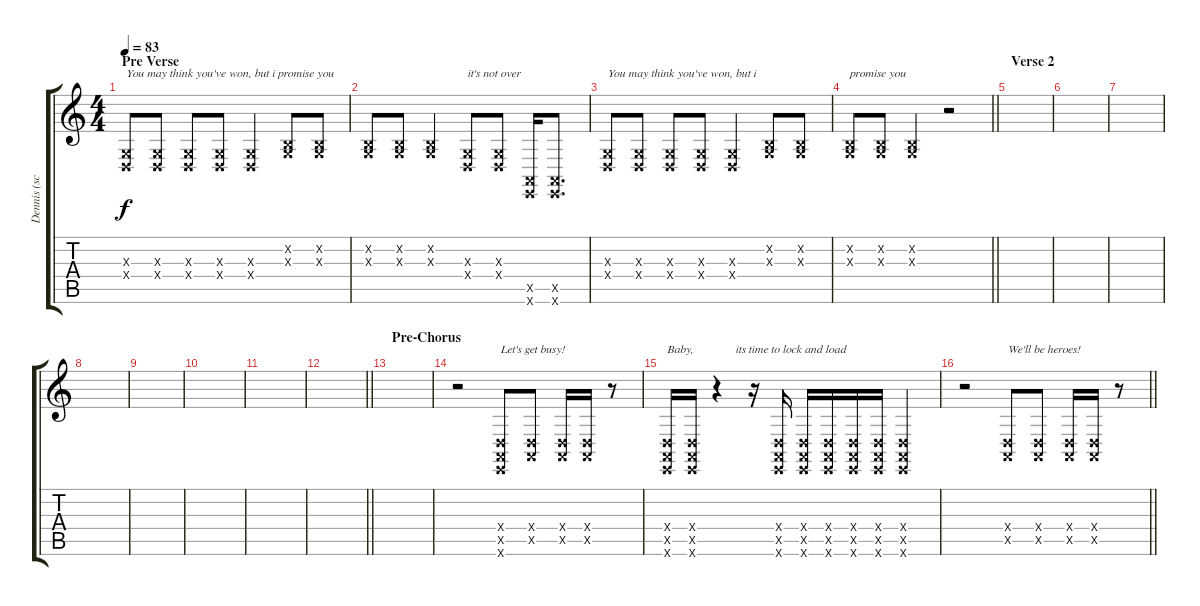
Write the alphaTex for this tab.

\track ("Dennis (screaming vocals)" "Dennis (sc") {instrument gunshot}
\staff {score tabs}
\tuning (E4 B3 G3 D3 A2 E2) {hide}
\ts (4 4)
\section ("" "Pre Verse")
\tempo 83
\clef g2
\ks c
(0.3{x} 0.4{x}).8{txt "You may think you've won, but i promise you " dy f} (0.3{x} 0.4{x}).8 (0.3{x} 0.4{x}).8 (0.3{x} 0.4{x}).8 (0.3{x} 0.4{x}).4 (0.2{x} 0.3{x}).8 (0.2{x} 0.3{x}).8 |
(0.2{x} 0.3{x}).8 (0.2{x} 0.3{x}).8 (0.2{x} 0.3{x}).4 (0.3{x} 0.4{x}).8{txt "it's not over"} (0.3{x} 0.4{x}).8 (0.5{x} 0.6{x}).16 (0.5{x} 0.6{x}).8{d} |
(0.3{x} 0.4{x}).8{txt "You may think you've won, but i "} (0.3{x} 0.4{x}).8 (0.3{x} 0.4{x}).8 (0.3{x} 0.4{x}).8 (0.3{x} 0.4{x}).4 (0.2{x} 0.3{x}).8 (0.2{x} 0.3{x}).8 |
\barLineRight lightlight
(0.2{x} 0.3{x}).8{txt "promise you"} (0.2{x} 0.3{x}).8 (0.2{x} 0.3{x}).4 r.2 |
\section ("" "Verse 2")
|
|
|
|
|
|
|
\barLineRight lightlight
|
\section ("" "Pre-Chorus")
|
r.2 (0.4{x} 0.5{x} 0.6{x}).8{txt "Let's get busy!"} (0.4{x} 0.5{x}).8 (0.4{x} 0.5{x}).16 (0.4{x} 0.5{x}).16 r.8 |
(0.4{x} 0.5{x} 0.6{x}).16{txt "Baby,              its time to lock and load"} (0.4{x} 0.5{x} 0.6{x}).16 r.4 r.16 (0.4{x} 0.5{x} 0.6{x}).16 (0.4{x} 0.5{x} 0.6{x}).16 (0.4{x} 0.5{x} 0.6{x}).16 (0.4{x} 0.5{x} 0.6{x}).16 (0.4{x} 0.5{x} 0.6{x}).16 (0.4{x} 0.5{x} 0.6{x}).4 |
\barLineRight lightlight
r.2 (0.4{x} 0.5{x}).8{txt "We'll be heroes!"} (0.4{x} 0.5{x}).8 (0.4{x} 0.5{x}).16 (0.4{x} 0.5{x}).16 r.8
